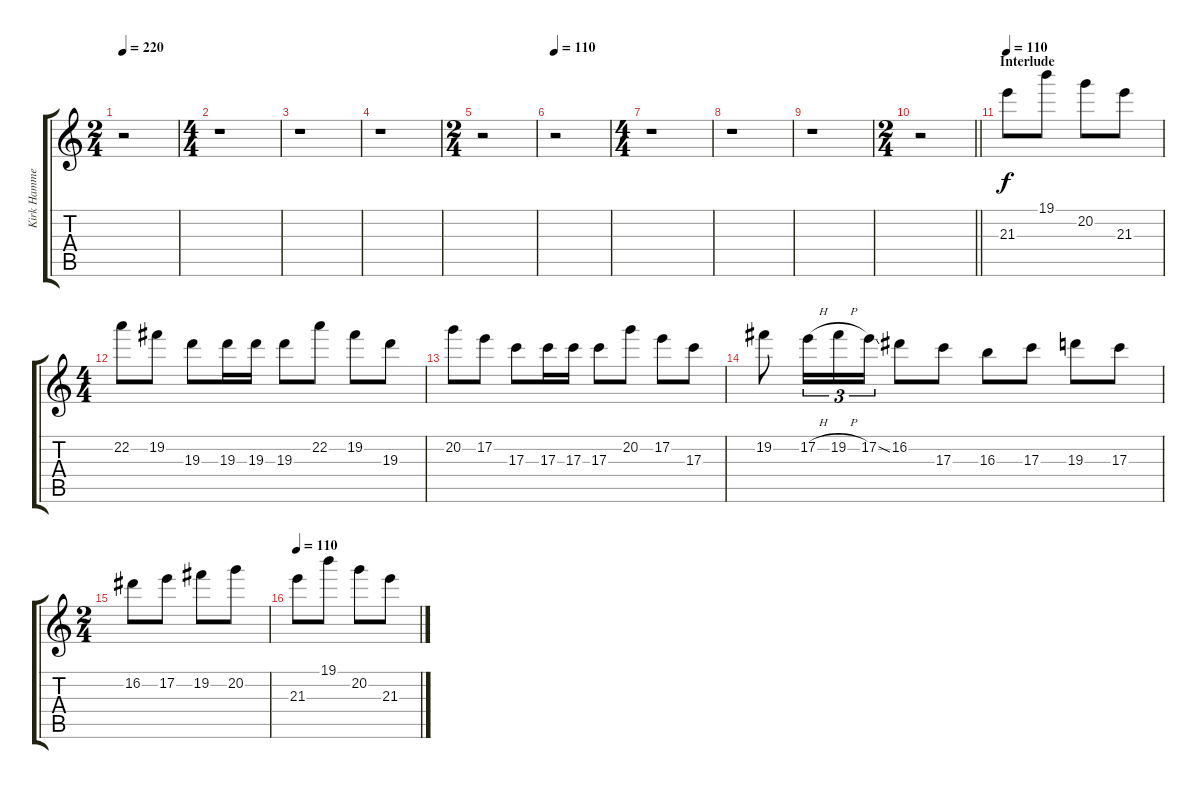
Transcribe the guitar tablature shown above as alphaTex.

\track ("Kirk Hammet" "Kirk Hamme") {instrument distortionguitar}
\staff {score tabs}
\tuning (E4 B3 G3 D3 A2 E2) {hide}
\ts (2 4)
\tempo 220
\tempo 110
\tempo 220
\clef g2
\ks c
r.2{dy f instrument distortionguitar} |
\ts (4 4)
r.1 |
r.1 |
r.1 |
\ts (2 4)
r.2 |
\tempo 110
r.2 |
\ts (4 4)
r.1 |
r.1 |
r.1 |
\ts (2 4)
\barLineRight lightlight
r.2 |
\section ("" "Interlude")
\tempo 110
21.3.8{balance 8} 19.1.8 20.2.8 21.3.8 |
\ts (4 4)
22.2.8 19.2.8 19.3.8 19.3.16 19.3.16 19.3.8 22.2.8 19.2.8 19.3.8 |
20.2.8 17.2.8 17.3.8 17.3.16 17.3.16 17.3.8 20.2.8 17.2.8 17.3.8 |
19.2.8 17.2{h}.16{tu (3 2)} 19.2{h}.16{tu (3 2)} 17.2{ss}.16{tu (3 2)} 16.2.8 17.3.8 16.3.8 17.3.8 19.3.8 17.3.8 |
\ts (2 4)
16.2.8 17.2.8 19.2.8 20.2.8 |
\tempo 110
21.3.8{balance 8} 19.1.8 20.2.8 21.3.8
